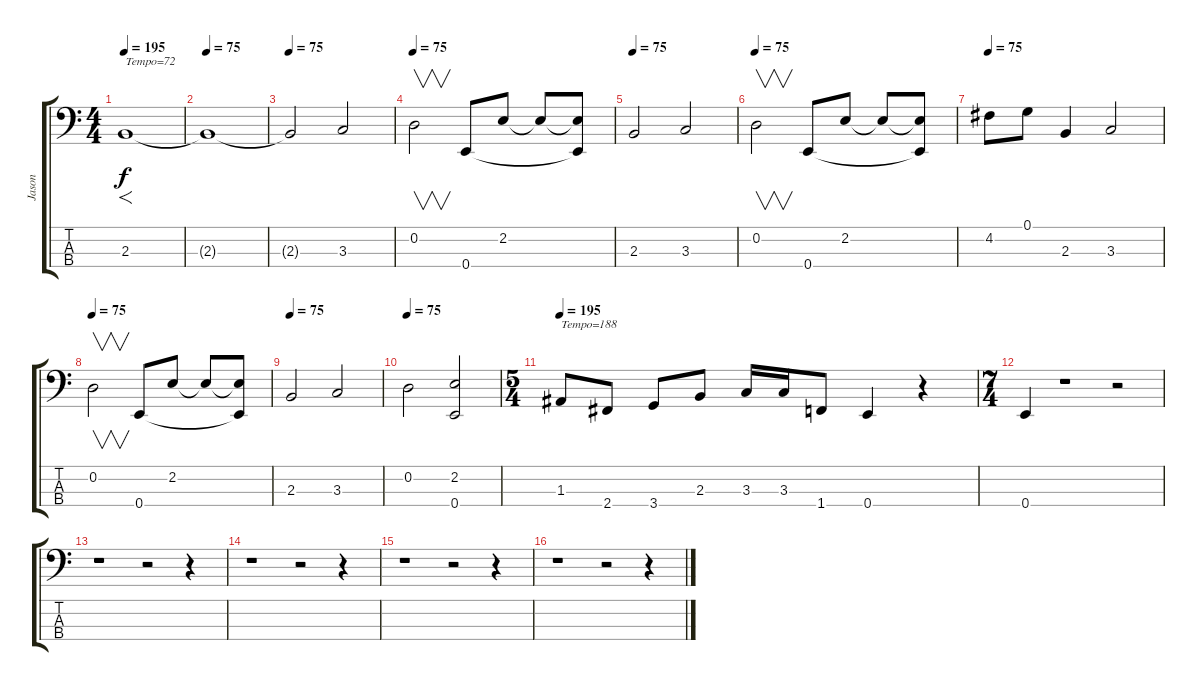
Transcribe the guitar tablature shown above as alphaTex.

\track ("Jason" "Jason") {instrument electricbasspick}
\staff {score tabs}
\tuning (G2 D2 A1 E1) {hide}
\ts (4 4)
\tempo 195
\tempo 75
\tempo 195
\clef f4
\ks c
2.3.1{f txt "Tempo=72" dy f instrument electricbasspick} |
\tempo 75
2.3{t}.1 |
\tempo 75
2.3{t}.2 3.3.2 |
\tempo 75
0.2.2{v} 0.4.8 2.2.8 2.2{t}.8 (2.2{t} 0.4{t}).8 |
\tempo 75
2.3.2 3.3.2 |
\tempo 75
0.2.2{v} 0.4.8 2.2.8 2.2{t}.8 (2.2{t} 0.4{t}).8 |
\tempo 75
4.2.8 0.1.8 2.3.4 3.3.2 |
\tempo 75
0.2.2{v} 0.4.8 2.2.8 2.2{t}.8 (2.2{t} 0.4{t}).8 |
\tempo 75
2.3.2 3.3.2 |
\tempo 75
0.2.2 (2.2 0.4).2 |
\ts (5 4)
\tempo 195
1.3.8{txt "Tempo=188"} 2.4.8 3.4.8 2.3.8 3.3.16 3.3.16 1.4.8 0.4.4 r.4 |
\ts (7 4)
0.4.4 r.1 r.2 |
r.1 r.2 r.4 |
r.1 r.2 r.4 |
r.1 r.2 r.4 |
r.1 r.2 r.4
